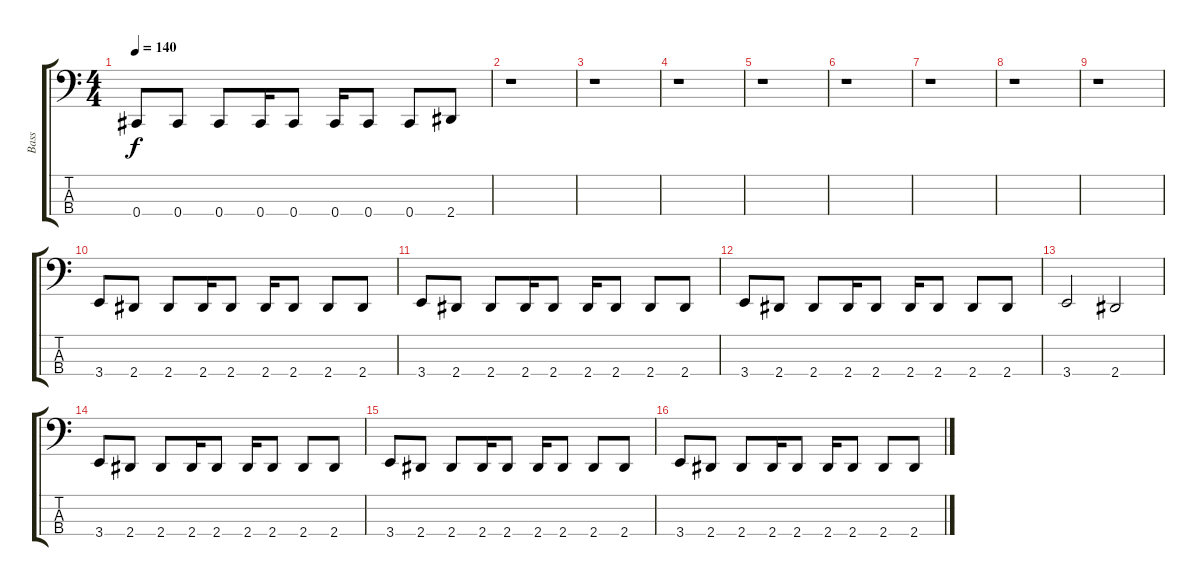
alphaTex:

\track ("Bass" "Bass") {instrument electricbasspick}
\staff {score tabs}
\tuning (E2 B1 Gb1 Db1) {hide}
\ts (4 4)
\tempo 140
\clef f4
\ks c
0.4.8{dy f} 0.4.8 0.4.8 0.4.16 0.4.8 0.4.16 0.4.8 0.4.8 2.4.8 |
r.1 |
r.1 |
r.1 |
r.1 |
r.1 |
r.1 |
r.1 |
r.1 |
3.4.8 2.4.8 2.4.8 2.4.16 2.4.8 2.4.16 2.4.8 2.4.8 2.4.8 |
3.4.8 2.4.8 2.4.8 2.4.16 2.4.8 2.4.16 2.4.8 2.4.8 2.4.8 |
3.4.8 2.4.8 2.4.8 2.4.16 2.4.8 2.4.16 2.4.8 2.4.8 2.4.8 |
3.4.2 2.4.2 |
3.4.8 2.4.8 2.4.8 2.4.16 2.4.8 2.4.16 2.4.8 2.4.8 2.4.8 |
3.4.8 2.4.8 2.4.8 2.4.16 2.4.8 2.4.16 2.4.8 2.4.8 2.4.8 |
3.4.8 2.4.8 2.4.8 2.4.16 2.4.8 2.4.16 2.4.8 2.4.8 2.4.8
